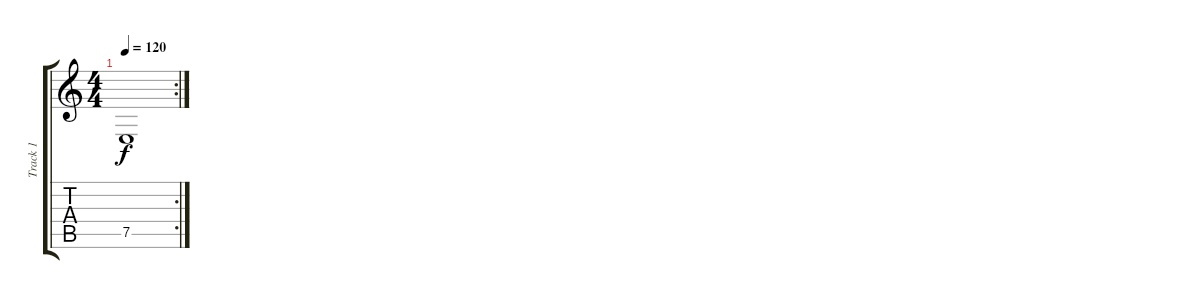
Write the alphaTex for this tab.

\track ("Track 1" "Track 1") {instrument bagpipe}
\staff {score tabs}
\tuning (E4 B3 G3 D3 A2 E2) {hide}
\rc 2
\ts (4 4)
\tempo 120
\clef g2
\ks c
7.5.1{dy f}
